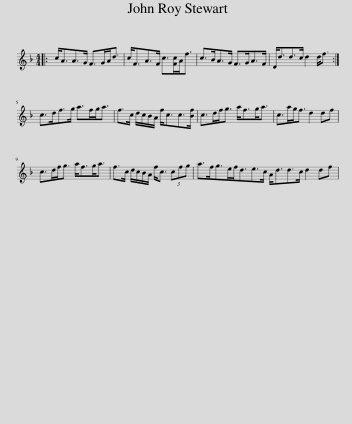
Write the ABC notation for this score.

X:1
L:1/8
M:4/4
I:linebreak $
K:F
V:1 treble
V:1
|: c<AA>G F>GA<d | c<FA>F c>[Fc]A<f | c>BA>G F>GA>F | D<dd>c d2 d<f :|$ c>df>g a>fg<a | %5
 f>c d/c/B/A/ f<cc>[Bf] | c>df<g a<fg<a | c>ag<f d2 df |$ c>df<g a<fg<a | f>c d/c/B/A/ f<c (3cfg | %10
 a>fg>ef<de>c A<dd>c d2 df | %11
